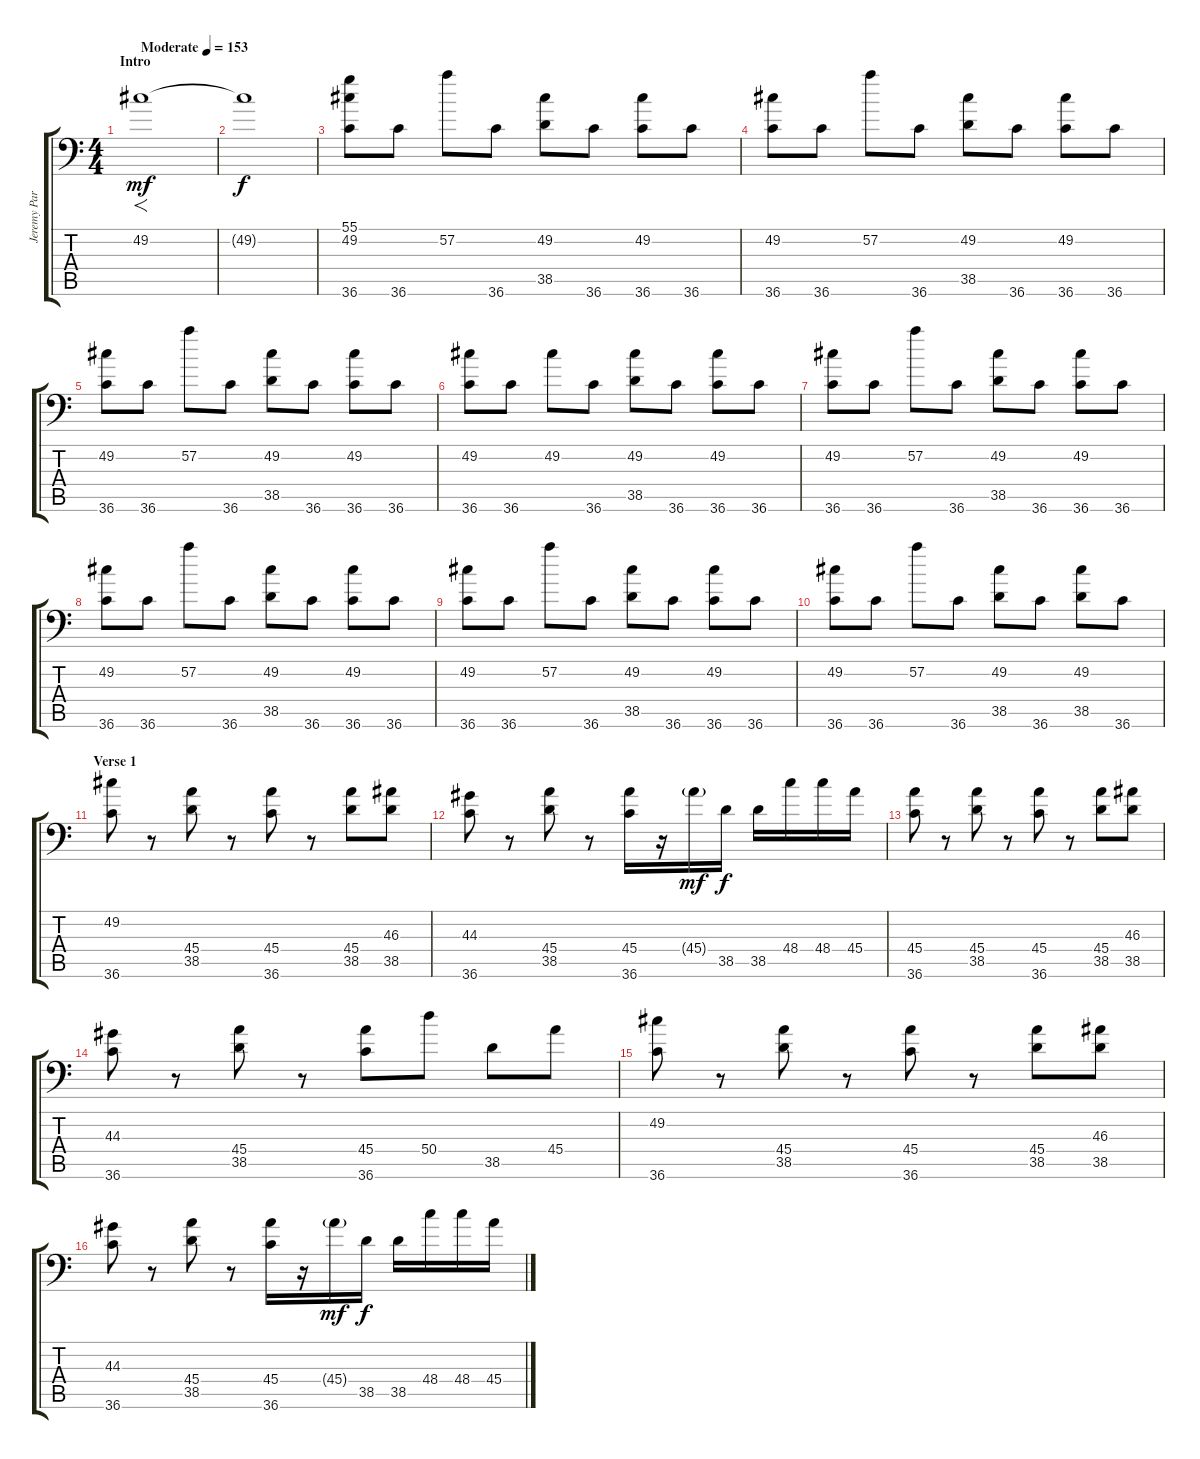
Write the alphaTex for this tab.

\track ("Jeremy Park" "Jeremy Par") {instrument acousticgrandpiano}
\staff {score tabs}
\tuning (C-1 C-1 C-1 C-1 C-1 C-1) {hide}
\ts (4 4)
\section ("" "Intro")
\tempo (153 "Moderate")
\clef f4
\ks c
49.2.1{f dy mf instrument acousticgrandpiano} |
49.2{t}.1{dy f} |
(55.1 49.2 36.6).8 36.6.8 57.2.8 36.6.8 (49.2 38.5).8 36.6.8 (49.2 36.6).8 36.6.8 |
(49.2 36.6).8 36.6.8 57.2.8 36.6.8 (49.2 38.5).8 36.6.8 (49.2 36.6).8 36.6.8 |
(49.2 36.6).8 36.6.8 57.2.8 36.6.8 (49.2 38.5).8 36.6.8 (49.2 36.6).8 36.6.8 |
(49.2 36.6).8 36.6.8 49.2.8 36.6.8 (49.2 38.5).8 36.6.8 (49.2 36.6).8 36.6.8 |
(49.2 36.6).8 36.6.8 57.2.8 36.6.8 (49.2 38.5).8 36.6.8 (49.2 36.6).8 36.6.8 |
(49.2 36.6).8 36.6.8 57.2.8 36.6.8 (49.2 38.5).8 36.6.8 (49.2 36.6).8 36.6.8 |
(49.2 36.6).8 36.6.8 57.2.8 36.6.8 (49.2 38.5).8 36.6.8 (49.2 36.6).8 36.6.8 |
(49.2 36.6).8 36.6.8 57.2.8 36.6.8 (49.2 38.5).8 36.6.8 (49.2 38.5).8 36.6.8 |
\section ("" "Verse 1")
(49.2 36.6).8 r.8 (45.4 38.5).8 r.8 (45.4 36.6).8 r.8 (45.4 38.5).8 (46.3 38.5).8 |
(44.3 36.6).8 r.8 (45.4 38.5).8 r.8 (45.4 36.6).16 r.16 45.4{g}.16{dy mf} 38.5.16{dy f} 38.5.16 48.4.16 48.4.16 45.4.16 |
(45.4 36.6).8 r.8 (45.4 38.5).8 r.8 (45.4 36.6).8 r.8 (45.4 38.5).8 (46.3 38.5).8 |
(44.3 36.6).8 r.8 (45.4 38.5).8 r.8 (45.4 36.6).8 50.4.8 38.5.8 45.4.8 |
(49.2 36.6).8 r.8 (45.4 38.5).8 r.8 (45.4 36.6).8 r.8 (45.4 38.5).8 (46.3 38.5).8 |
(44.3 36.6).8 r.8 (45.4 38.5).8 r.8 (45.4 36.6).16 r.16 45.4{g}.16{dy mf} 38.5.16{dy f} 38.5.16 48.4.16 48.4.16 45.4.16
